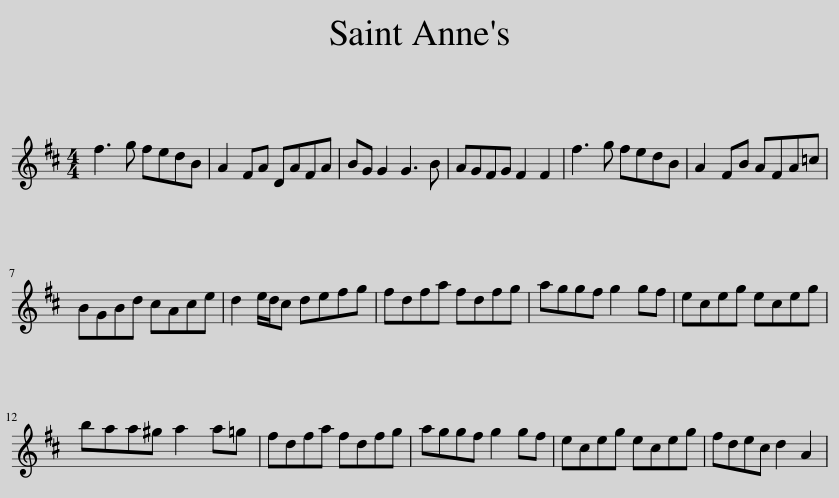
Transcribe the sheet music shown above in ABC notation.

X:1
L:1/8
M:4/4
I:linebreak $
K:D
V:1 treble
V:1
 f3 g fedB | A2 FA DAFA | BG G2 G3 B | AGFG F2 F2 | f3 g fedB | %5
 A2 FB AFA=c |$ BGBd cAce | d2 e/d/c defg | fdfa fdfg | aggf g2 gf | %10
 eceg eceg |$ baa^g a2 a=g | fdfa fdfg | aggf g2 gf | eceg eceg | %15
 fdec d2 A2 | %16
